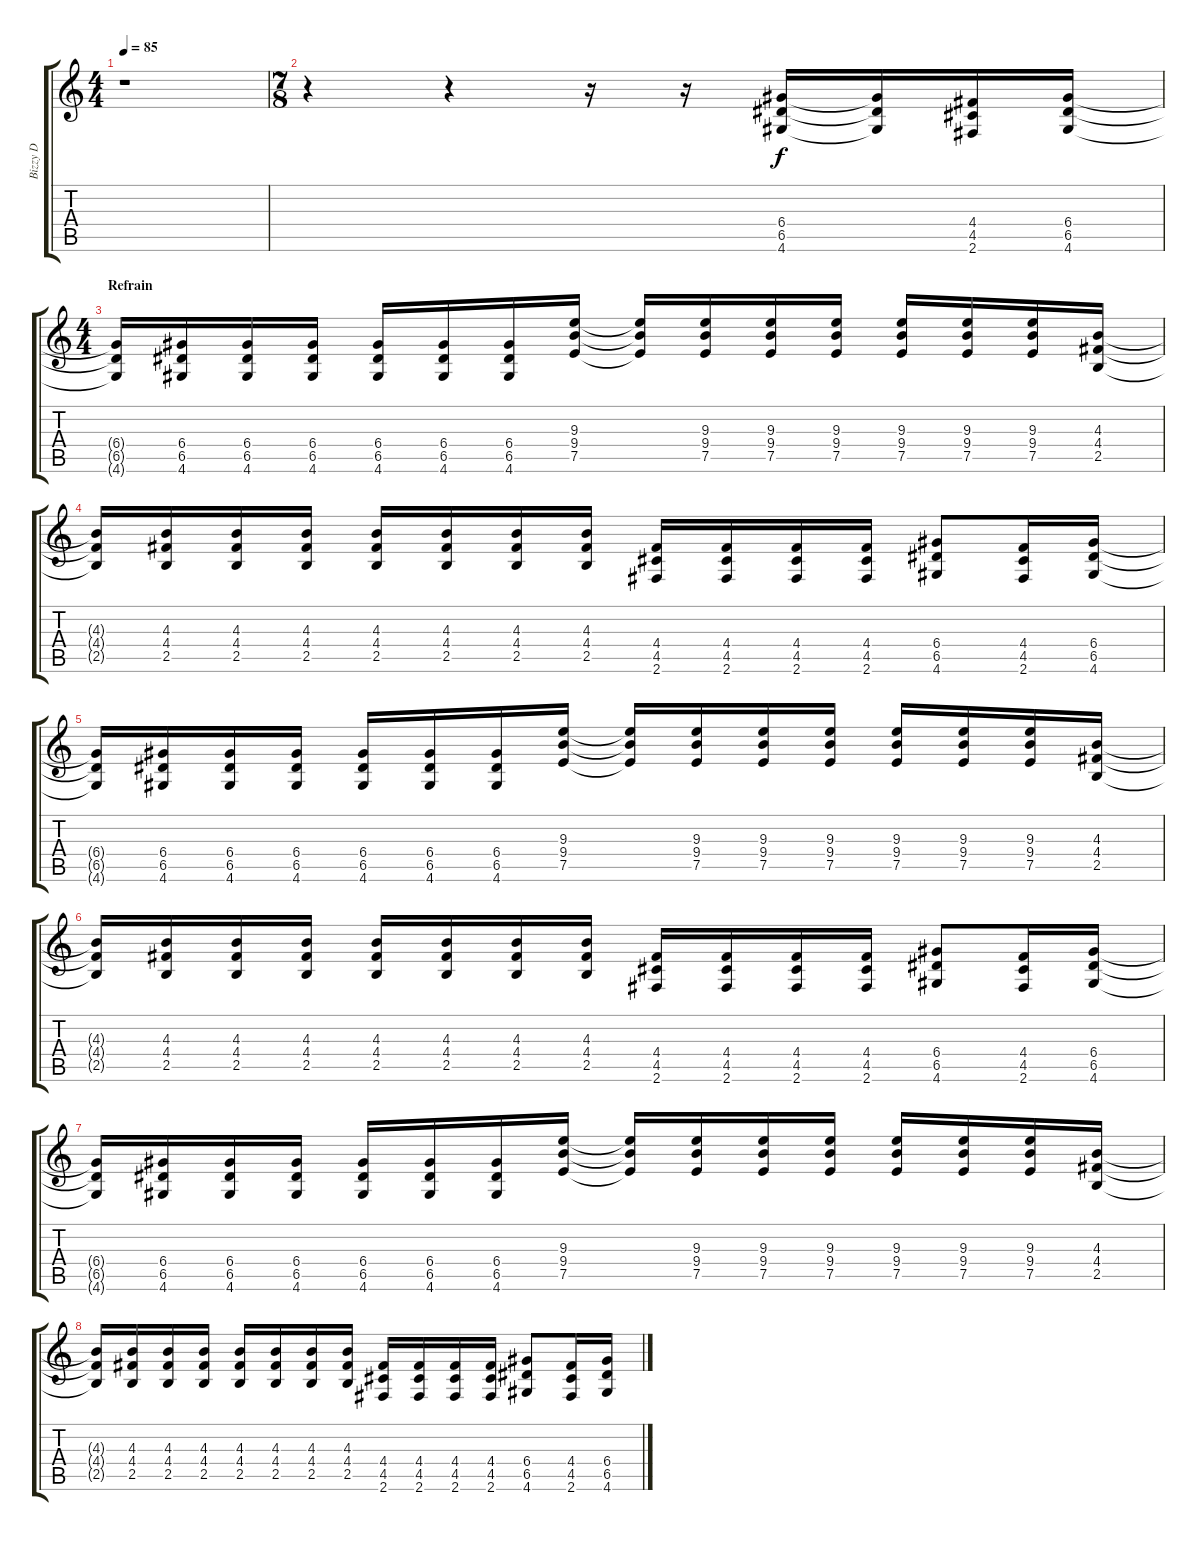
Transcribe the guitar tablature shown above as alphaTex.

\track ("Bizzy D" "Bizzy D") {instrument distortionguitar}
\staff {score tabs}
\tuning (E4 B3 G3 D3 A2 E2) {hide}
\ts (4 4)
\tempo 85
\clef g2
\ks c
r.1{dy f} |
\ts (7 8)
r.4 r.4 r.16 r.16 (6.4 6.5 4.6).16 (6.4{t} 6.5{t} 4.6{t}).16 (4.4 4.5 2.6).16 (6.4 6.5 4.6).16 |
\ts (4 4)
\section ("" "Refrain")
(6.4{t} 6.5{t} 4.6{t}).16 (6.4 6.5 4.6).16 (6.4 6.5 4.6).16 (6.4 6.5 4.6).16 (6.4 6.5 4.6).16 (6.4 6.5 4.6).16 (6.4 6.5 4.6).16 (9.3 9.4 7.5).16 (9.3{t} 9.4{t} 7.5{t}).16 (9.3 9.4 7.5).16 (9.3 9.4 7.5).16 (9.3 9.4 7.5).16 (9.3 9.4 7.5).16 (9.3 9.4 7.5).16 (9.3 9.4 7.5).16 (4.3 4.4 2.5).16 |
(4.3{t} 4.4{t} 2.5{t}).16 (4.3 4.4 2.5).16 (4.3 4.4 2.5).16 (4.3 4.4 2.5).16 (4.3 4.4 2.5).16 (4.3 4.4 2.5).16 (4.3 4.4 2.5).16 (4.3 4.4 2.5).16 (4.4 4.5 2.6).16 (4.4 4.5 2.6).16 (4.4 4.5 2.6).16 (4.4 4.5 2.6).16 (6.4 6.5 4.6).8 (4.4 4.5 2.6).16 (6.4 6.5 4.6).16 |
(6.4{t} 6.5{t} 4.6{t}).16 (6.4 6.5 4.6).16 (6.4 6.5 4.6).16 (6.4 6.5 4.6).16 (6.4 6.5 4.6).16 (6.4 6.5 4.6).16 (6.4 6.5 4.6).16 (9.3 9.4 7.5).16 (9.3{t} 9.4{t} 7.5{t}).16 (9.3 9.4 7.5).16 (9.3 9.4 7.5).16 (9.3 9.4 7.5).16 (9.3 9.4 7.5).16 (9.3 9.4 7.5).16 (9.3 9.4 7.5).16 (4.3 4.4 2.5).16 |
(4.3{t} 4.4{t} 2.5{t}).16 (4.3 4.4 2.5).16 (4.3 4.4 2.5).16 (4.3 4.4 2.5).16 (4.3 4.4 2.5).16 (4.3 4.4 2.5).16 (4.3 4.4 2.5).16 (4.3 4.4 2.5).16 (4.4 4.5 2.6).16 (4.4 4.5 2.6).16 (4.4 4.5 2.6).16 (4.4 4.5 2.6).16 (6.4 6.5 4.6).8 (4.4 4.5 2.6).16 (6.4 6.5 4.6).16 |
(6.4{t} 6.5{t} 4.6{t}).16 (6.4 6.5 4.6).16 (6.4 6.5 4.6).16 (6.4 6.5 4.6).16 (6.4 6.5 4.6).16 (6.4 6.5 4.6).16 (6.4 6.5 4.6).16 (9.3 9.4 7.5).16 (9.3{t} 9.4{t} 7.5{t}).16 (9.3 9.4 7.5).16 (9.3 9.4 7.5).16 (9.3 9.4 7.5).16 (9.3 9.4 7.5).16 (9.3 9.4 7.5).16 (9.3 9.4 7.5).16 (4.3 4.4 2.5).16 |
(4.3{t} 4.4{t} 2.5{t}).16 (4.3 4.4 2.5).16 (4.3 4.4 2.5).16 (4.3 4.4 2.5).16 (4.3 4.4 2.5).16 (4.3 4.4 2.5).16 (4.3 4.4 2.5).16 (4.3 4.4 2.5).16 (4.4 4.5 2.6).16 (4.4 4.5 2.6).16 (4.4 4.5 2.6).16 (4.4 4.5 2.6).16 (6.4 6.5 4.6).8 (4.4 4.5 2.6).16 (6.4 6.5 4.6).16
